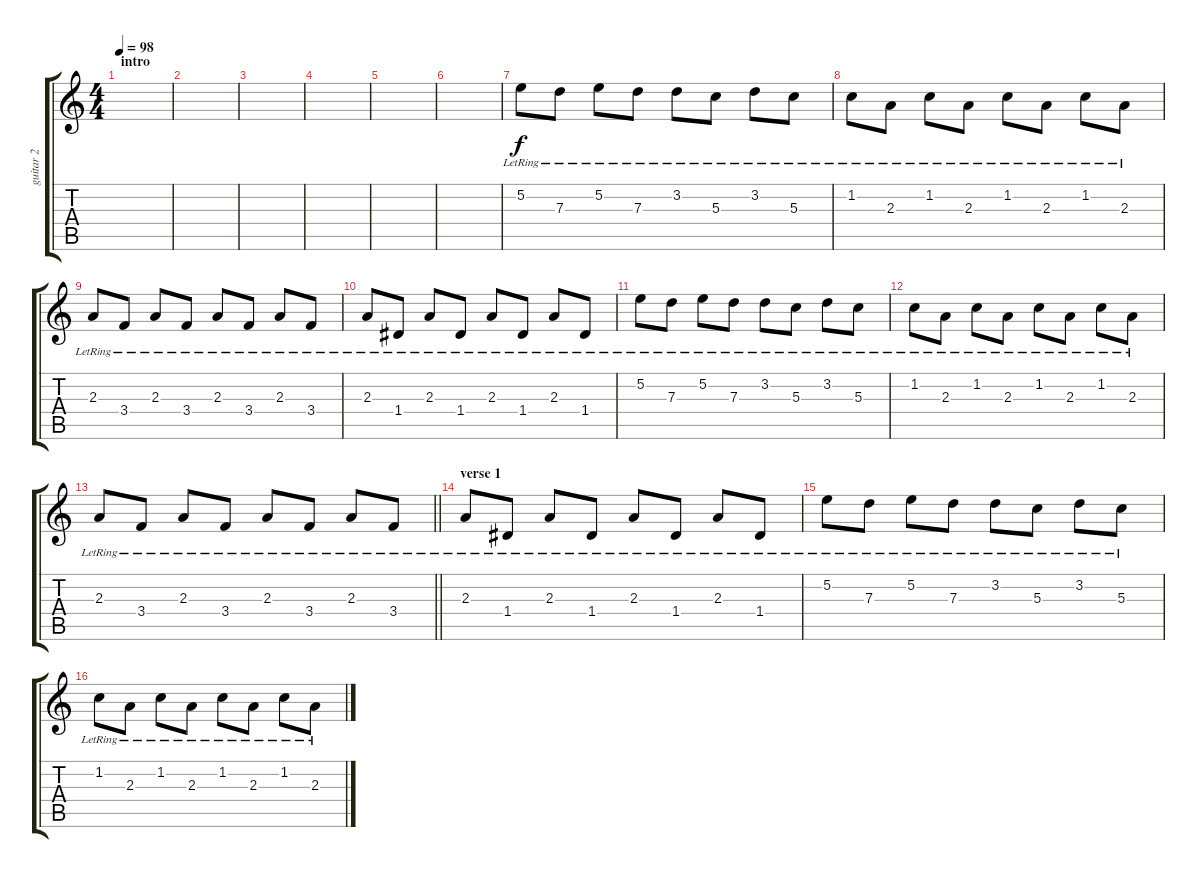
\track ("guitar 2" "guitar 2") {instrument electricguitarjazz}
\staff {score tabs}
\tuning (E4 B3 G3 D3 A2 E2) {hide}
\ts (4 4)
\section ("" "intro")
\tempo 98
\clef g2
\ks c
|
|
|
|
|
|
5.2{lr}.8 7.3{lr}.8 5.2{lr}.8 7.3{lr}.8 3.2{lr}.8 5.3{lr}.8 3.2{lr}.8 5.3{lr}.8 |
1.2{lr}.8 2.3{lr}.8 1.2{lr}.8 2.3{lr}.8 1.2{lr}.8 2.3{lr}.8 1.2{lr}.8 2.3{lr}.8 |
2.3{lr}.8 3.4{lr}.8 2.3{lr}.8 3.4{lr}.8 2.3{lr}.8 3.4{lr}.8 2.3{lr}.8 3.4{lr}.8 |
2.3{lr}.8 1.4{lr}.8 2.3{lr}.8 1.4{lr}.8 2.3{lr}.8 1.4{lr}.8 2.3{lr}.8 1.4{lr}.8 |
5.2{lr}.8 7.3{lr}.8 5.2{lr}.8 7.3{lr}.8 3.2{lr}.8 5.3{lr}.8 3.2{lr}.8 5.3{lr}.8 |
1.2{lr}.8 2.3{lr}.8 1.2{lr}.8 2.3{lr}.8 1.2{lr}.8 2.3{lr}.8 1.2{lr}.8 2.3{lr}.8 |
\barLineRight lightlight
2.3{lr}.8 3.4{lr}.8 2.3{lr}.8 3.4{lr}.8 2.3{lr}.8 3.4{lr}.8 2.3{lr}.8 3.4{lr}.8 |
\section ("" "verse 1")
2.3{lr}.8 1.4{lr}.8 2.3{lr}.8 1.4{lr}.8 2.3{lr}.8 1.4{lr}.8 2.3{lr}.8 1.4{lr}.8 |
5.2{lr}.8 7.3{lr}.8 5.2{lr}.8 7.3{lr}.8 3.2{lr}.8 5.3{lr}.8 3.2{lr}.8 5.3{lr}.8 |
1.2{lr}.8 2.3{lr}.8 1.2{lr}.8 2.3{lr}.8 1.2{lr}.8 2.3{lr}.8 1.2{lr}.8 2.3{lr}.8
